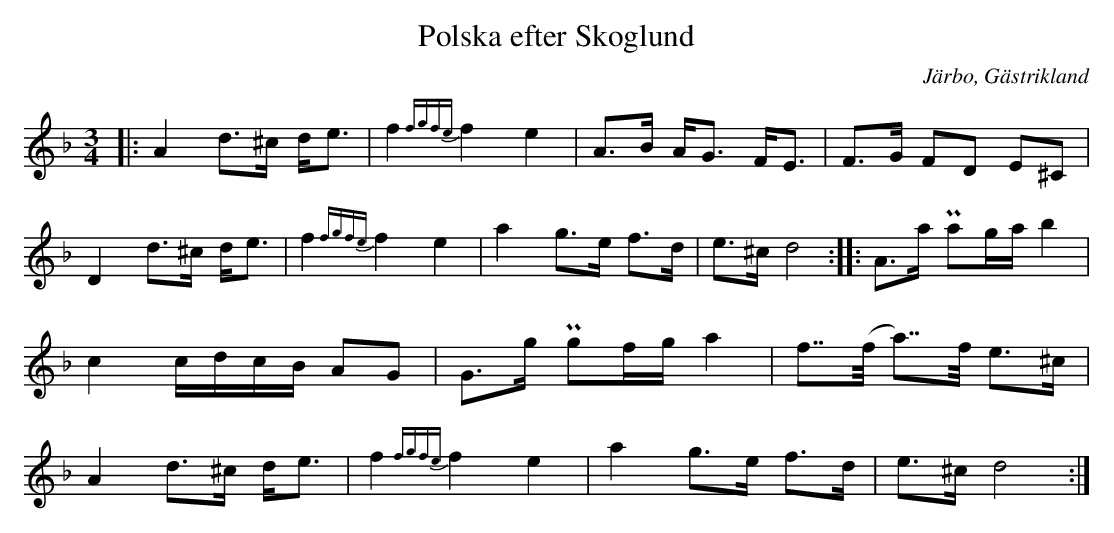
X:1
T: Polska efter Skoglund
O: Järbo, Gästrikland
M: 3/4
L: 1/16
K: Dm
|:A4 d2>^c2 d2<e2 |f4 {fgfe}f4 e4| A2>B2 A2<G2 F2<E2|F2>G2 F2D2 E2^C2|D4 d2>^c2 d2<e2 |f4 {fgfe}f4 e4|a4 g2>e2 f2>d2|e2>^c2 d8:||:A2>a2 Pa2ga b4|c4 cdcB A2G2|G2>g2 Pg2fg  a4|f2>>(f2 a2)>>f2 e2>^c2|A4 d2>^c2 d2<e2 |f4 {fgfe}f4 e4|a4 g2>e2 f2>d2|e2>^c2 d8:|
